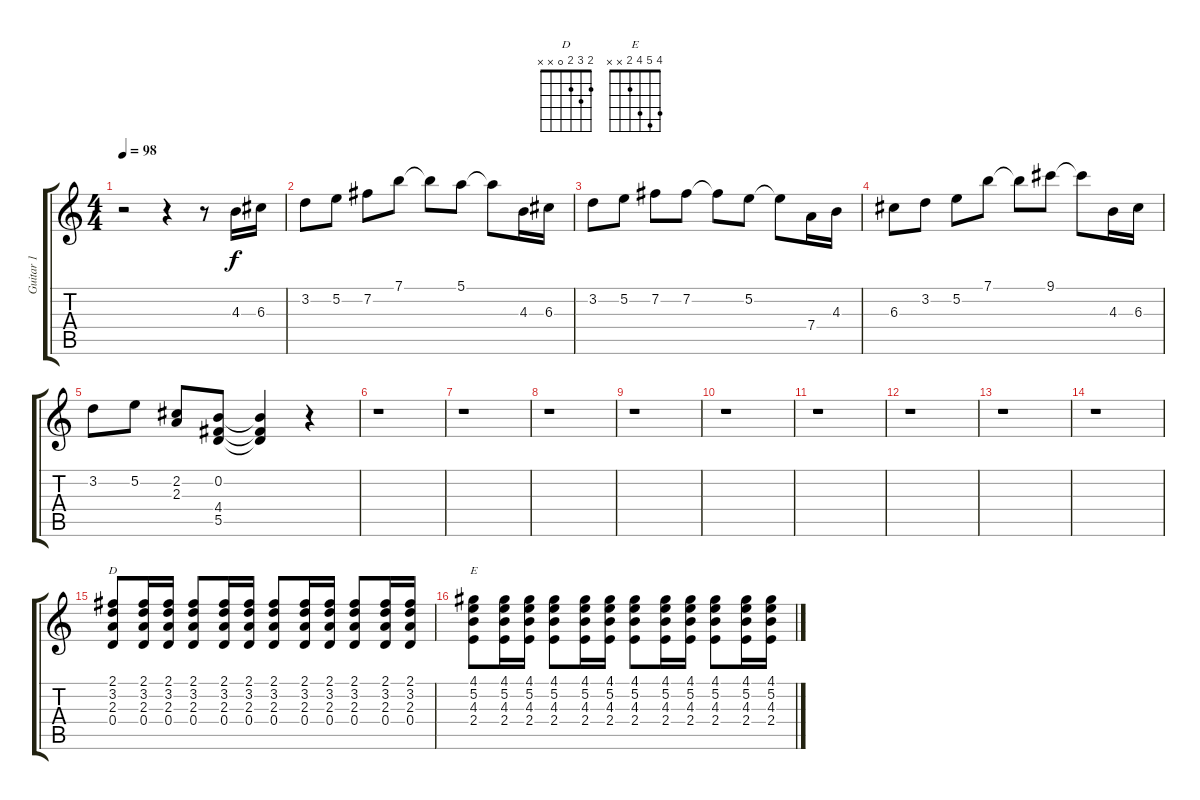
\track ("Guitar 1" "Guitar 1") {instrument acousticguitarsteel}
\staff {score tabs}
\tuning (E4 B3 G3 D3 A2 E2) {hide}
\chord ("D" 2 3 2 0 x x)
\chord ("E" 4 5 4 2 x x)
\ts (4 4)
\tempo 98
\clef g2
\ks c
r.2{dy f instrument acousticguitarsteel} r.4 r.8 4.3.16 6.3.16 |
3.2.8 5.2.8 7.2.8 7.1.8 7.1{t}.8 5.1.8 5.1{t}.8 4.3.16 6.3.16 |
3.2.8 5.2.8 7.2.8 7.2.8 7.2{t}.8 5.2.8 5.2{t}.8 7.4.16 4.3.16 |
6.3.8 3.2.8 5.2.8 7.1.8 7.1{t}.8 9.1.8 9.1{t}.8 4.3.16 6.3.16 |
3.2.8 5.2.8 (2.2 2.3).8 (0.2 4.4 5.5).8 (0.2{t} 4.4{t} 5.5{t}).4 r.4 |
r.1 |
r.1 |
r.1 |
r.1 |
r.1 |
r.1 |
r.1 |
r.1 |
r.1 |
(2.1 3.2 2.3 0.4).8{ch "D"} (2.1 3.2 2.3 0.4).16 (2.1 3.2 2.3 0.4).16 (2.1 3.2 2.3 0.4).8 (2.1 3.2 2.3 0.4).16 (2.1 3.2 2.3 0.4).16 (2.1 3.2 2.3 0.4).8 (2.1 3.2 2.3 0.4).16 (2.1 3.2 2.3 0.4).16 (2.1 3.2 2.3 0.4).8 (2.1 3.2 2.3 0.4).16 (2.1 3.2 2.3 0.4).16 |
(4.1 5.2 4.3 2.4).8{ch "E"} (4.1 5.2 4.3 2.4).16 (4.1 5.2 4.3 2.4).16 (4.1 5.2 4.3 2.4).8 (4.1 5.2 4.3 2.4).16 (4.1 5.2 4.3 2.4).16 (4.1 5.2 4.3 2.4).8 (4.1 5.2 4.3 2.4).16 (4.1 5.2 4.3 2.4).16 (4.1 5.2 4.3 2.4).8 (4.1 5.2 4.3 2.4).16 (4.1 5.2 4.3 2.4).16
